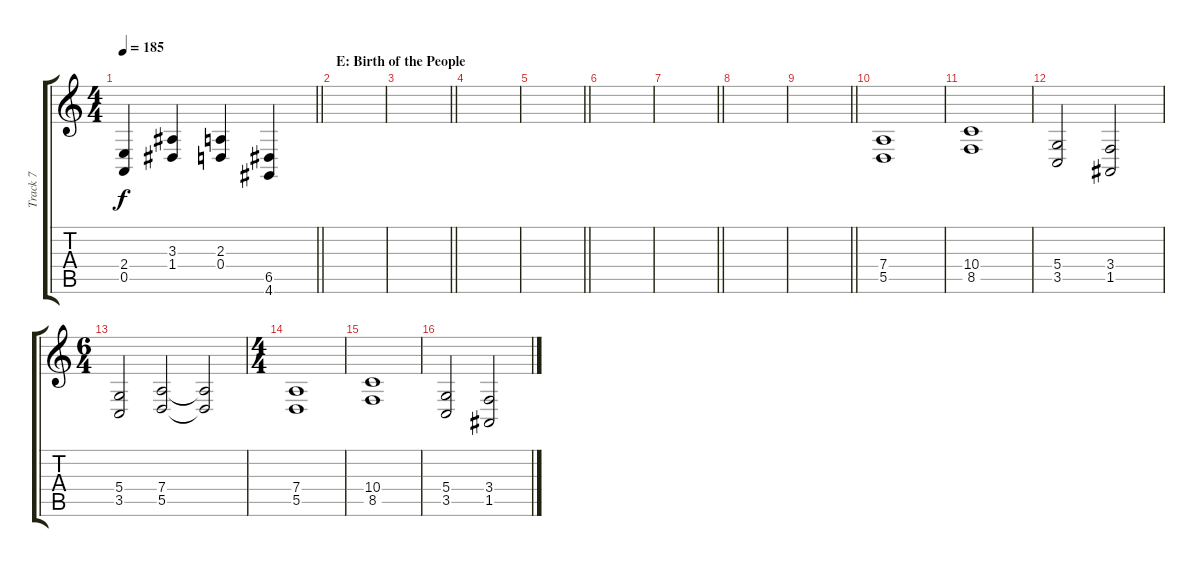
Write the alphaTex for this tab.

\track ("Track 7" "Track 7") {instrument tremolostrings}
\staff {score tabs}
\tuning (E4 B3 G3 D3 A2 E2) {hide}
\ts (4 4)
\tempo 185
\clef g2
\barLineRight lightlight
\ks c
(2.4 0.5).4{dy f} (3.3 1.4).4 (2.3 0.4).4 (6.5 4.6).4 |
\section ("" "E: Birth of the People")
|
\barLineRight lightlight
|
|
\barLineRight lightlight
|
|
\barLineRight lightlight
|
|
\barLineRight lightlight
|
\section ("" "")
(7.4 5.5).1 |
(10.4 8.5).1 |
(5.4 3.5).2 (3.4 1.5).2 |
\ts (6 4)
(5.4 3.5).2 (7.4 5.5).2 (7.4{t} 5.5{t}).2 |
\ts (4 4)
(7.4 5.5).1 |
(10.4 8.5).1 |
(5.4 3.5).2 (3.4 1.5).2
